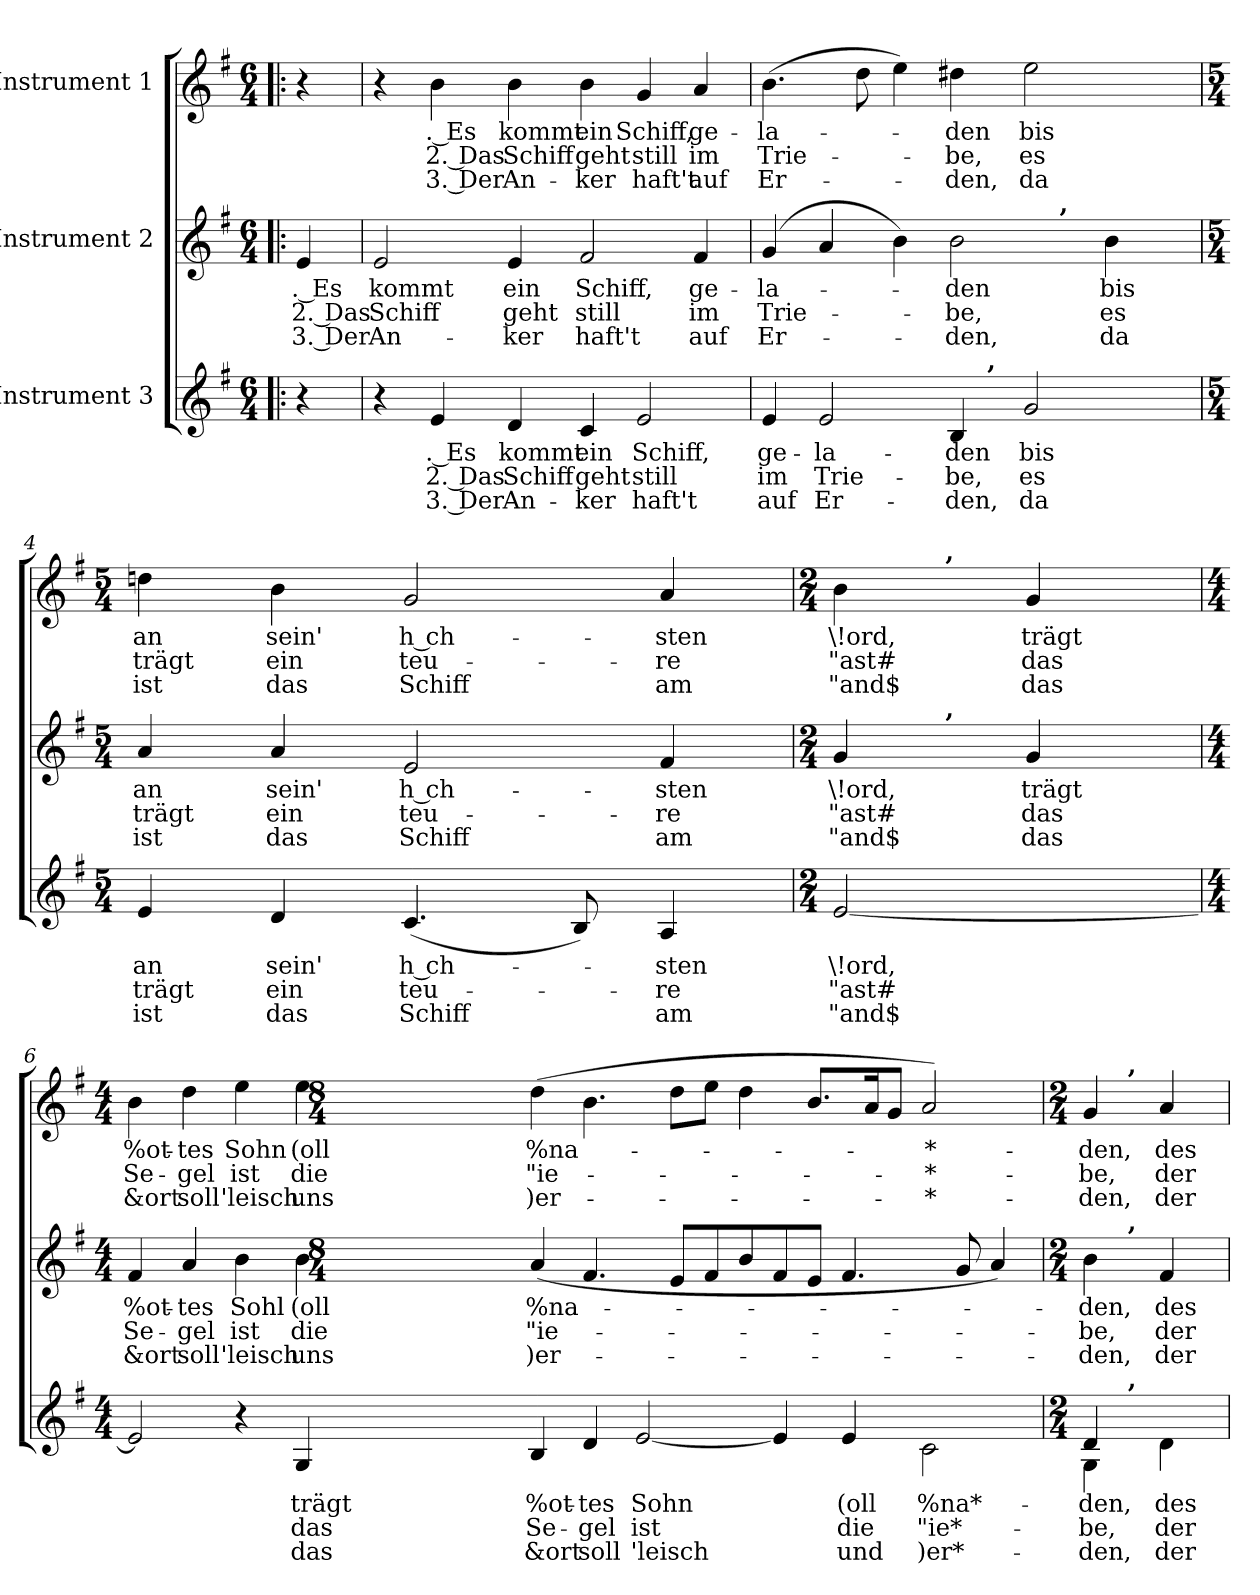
**kern	**text	**text	**text	**kern	**text	**text	**text	**kern	**text	**text	**text
*part3	*part3	*part3	*part3	*part2	*part2	*part2	*part2	*part1	*part1	*part1	*part1
*staff3	*staff3	*staff3	*staff3	*staff2	*staff2	*staff2	*staff2	*staff1	*staff1	*staff1	*staff1
*I"Instrument 3	*	*	*	*I"Instrument 2	*	*	*	*I"Instrument 1	*	*	*
!!LO:PB:g=z
*stria5	*	*	*	*stria5	*	*	*	*stria5	*	*	*
*clefG2	*	*	*	*clefG2	*	*	*	*clefG2	*	*	*
*k[f#]	*	*	*	*k[f#]	*	*	*	*k[f#]	*	*	*
*G:	*	*	*	*G:	*	*	*	*G:	*	*	*
*M6/4	*	*	*	*M6/4	*	*	*	*M6/4	*	*	*
=1!|:	=1!|:	=1!|:	=1!|:	=1!|:	=1!|:	=1!|:	=1!|:	=1!|:	=1!|:	=1!|:	=1!|:
!	!	!	!	!	!LO:LY:b:rj	!LO:LY:b:rj	!LO:LY:b:rj	!	!	!	!
4r	.	.	.	4e/	. Es	2. Das	3. Der	4r	.	.	.
=2	=2	=2	=2	=2	=2	=2	=2	=2	=2	=2	=2
!	!	!	!	!	!LO:LY:b:cj	!LO:LY:b:cj	!LO:LY:b:cj	!	!	!	!
4r	.	.	.	2e/	kommt	Schiff	An-	4r	.	.	.
!	!LO:LY:b:rj	!LO:LY:b:rj	!LO:LY:b:rj	!	!	!	!	!	!LO:LY:b:rj	!LO:LY:b:rj	!LO:LY:b:rj
4e/	. Es	2. Das	3. Der	.	.	.	.	4b\	. Es	2. Das	3. Der
!	!LO:LY:b:cj	!LO:LY:b:cj	!LO:LY:b:cj	!	!LO:LY:b:cj	!LO:LY:b:cj	!LO:LY:b:cj	!	!LO:LY:b:cj	!LO:LY:b:cj	!LO:LY:b:cj
4d/	kommt	Schiff	An-	4e/	-ein	geht	ker	4b\	kommt	Schiff	An-
!	!LO:LY:b:cj	!LO:LY:b:cj	!LO:LY:b:cj	!	!LO:LY:b:cj	!LO:LY:b:cj	!LO:LY:b:cj	!	!LO:LY:b:cj	!LO:LY:b:cj	!LO:LY:b:cj
4c/	-ein	geht	ker	2f#/	Schiff,	still	haft't	4b\	-ein	geht	ker
!	!LO:LY:b:cj	!LO:LY:b:cj	!LO:LY:b:cj	!	!	!	!	!	!LO:LY:b:cj	!LO:LY:b:cj	!LO:LY:b:cj
2e/	Schiff,	still	haft't	.	.	.	.	4g/	Schiff,	still	haft't
!	!	!	!	!	!LO:LY:b:cj	!LO:LY:b:cj	!LO:LY:b:cj	!	!LO:LY:b:cj	!LO:LY:b:cj	!LO:LY:b:cj
.	.	.	.	4f#/	ge-	-im	auf	4a/	ge-	-im	auf
=3	=3	=3	=3	=3	=3	=3	=3	=3	=3	=3	=3
!	!LO:LY:b:cj	!LO:LY:b:cj	!LO:LY:b:cj	!	!LO:LY:b:cj	!LO:LY:b:cj	!LO:LY:b:cj	!	!LO:LY:b:cj	!LO:LY:b:cj	!LO:LY:b:cj
*^	*	*	*	*^	*	*	*	*	*	*	*
4e/	2..ryy	ge-	-im	auf	(>4g/	1ryy	la-	-Trie-	-Er-	(>4.b\	la-	-Trie-	-Er-
!	!	!LO:LY:b:cj	!LO:LY:b:cj	!LO:LY:b:cj	!	!	!	!	!	!	!	!	!
2e/	.	la-	-Trie-	-Er-	4a/	.	.	.	.	.	.	.	.
.	.	.	.	.	.	.	.	.	.	8dd\	.	.	.
.	.	.	.	.	4b\)	.	.	.	.	4ee\)	.	.	.
!	!	!LO:LY:b:cj	!LO:LY:b:cj	!LO:LY:b:cj	!	!	!LO:LY:b:cj	!LO:LY:b:cj	!LO:LY:b:cj	!	!LO:LY:b:cj	!LO:LY:b:cj	!LO:LY:b:cj
4B/	.	-den	be,	den,	2b\	.	-den	be,	den,	4dd#X\	-den	be,	den,
!	!LO:TX:a:B:t=,	!	!	!	!	!	!	!	!	!	!	!	!
.	2ryy	.	.	.	.	.	.	.	.	.	.	.	.
!	!	!LO:LY:b:cj	!LO:LY:b:cj	!LO:LY:b:cj	!	!	!	!	!	!	!LO:LY:b:cj	!LO:LY:b:cj	!LO:LY:b:cj
2g/	.	bis	es	da	.	16ryy	.	.	.	2ee\	bis	es	da
.	.	.	.	.	.	64ryy	.	.	.	.	.	.	.
!	!	!	!	!	!	!LO:TX:a:B:t=,	!	!	!	!	!	!	!
.	.	.	.	.	.	4ryy	.	.	.	.	.	.	.
!	!	!	!	!	!	!	!LO:LY:b:cj	!LO:LY:b:cj	!LO:LY:b:cj	!	!	!	!
.	.	.	.	.	4b\	.	bis	es	da	.	.	.	.
.	.	.	.	.	.	8ryy	.	.	.	.	.	.	.
.	8ryy	.	.	.	.	.	.	.	.	.	.	.	.
.	.	.	.	.	.	32.ryy	.	.	.	.	.	.	.
*v	*v	*	*	*	*	*	*	*	*	*	*	*	*
*	*	*	*	*v	*v	*	*	*	*	*	*	*
=4	=4	=4	=4	=4	=4	=4	=4	=4	=4	=4	=4
*M5/4	*	*	*	*M5/4	*	*	*	*M5/4	*	*	*
*^	*	*	*	*^	*	*	*	*	*	*	*
!	!	!LO:LY:b:cj	!LO:LY:b:cj	!LO:LY:b:cj	!	!	!LO:LY:b:cj	!LO:LY:b:cj	!LO:LY:b:cj	!	!LO:LY:b:cj	!LO:LY:b:cj	!LO:LY:b:cj
*v	*v	*	*	*	*	*	*	*	*	*	*	*	*
*	*	*	*	*v	*v	*	*	*	*	*	*	*
4e/	an	trägt	ist	4a/	an	trägt	ist	4ddn\	an	trägt	ist
!	!LO:LY:b:cj	!LO:LY:b:cj	!LO:LY:b:cj	!	!LO:LY:b:cj	!LO:LY:b:cj	!LO:LY:b:cj	!	!LO:LY:b:cj	!LO:LY:b:cj	!LO:LY:b:cj
4d/	sein'	ein	das	4a/	sein'	ein	das	4b\	sein'	ein	das
!	!LO:LY:b:rj	!LO:LY:b:cj	!LO:LY:b:cj	!	!LO:LY:b:rj	!LO:LY:b:cj	!LO:LY:b:cj	!	!LO:LY:b:rj	!LO:LY:b:cj	!LO:LY:b:cj
(<4.c/	h ch-	-teu-	-Schiff	2e/	h ch-	-teu-	-Schiff	2g/	h ch-	-teu-	-Schiff
8B/)	.	.	.	.	.	.	.	.	.	.	.
!	!LO:LY:b:cj	!LO:LY:b:cj	!LO:LY:b:cj	!	!LO:LY:b:cj	!LO:LY:b:cj	!LO:LY:b:cj	!	!LO:LY:b:cj	!LO:LY:b:cj	!LO:LY:b:cj
4A/	sten	re	am	4f#/	sten	re	am	4a/	sten	re	am
!!LO:LB:g=z
=5	=5	=5	=5	=5	=5	=5	=5	=5	=5	=5	=5
*M2/4	*	*	*	*M2/4	*	*	*	*M2/4	*	*	*
!	!LO:LY:b	!LO:LY:b	!LO:LY:b	!	!LO:LY:b:cj	!LO:LY:b:cj	!LO:LY:b:cj	!	!LO:LY:b:cj	!LO:LY:b:cj	!LO:LY:b:cj
*	*	*	*	*^	*	*	*	*^	*	*	*
[<2e/	\!ord,	"ast#	"and$	4g/	8ryy	\!ord,	"ast#	"and$	4b\	8ryy	\!ord,	"ast#	"and$
.	.	.	.	.	64ryy	.	.	.	.	64ryy	.	.	.
!	!	!	!	!	!	!	!	!	!	!LO:TX:a:B:t=,	!	!	!
!	!	!	!	!	!LO:TX:a:B:t=,	!	!	!	!	!	!	!	!
.	.	.	.	.	4ryy	.	.	.	.	4ryy	.	.	.
!	!	!	!	!	!	!LO:LY:b:cj	!LO:LY:b:cj	!LO:LY:b:cj	!	!	!LO:LY:b:cj	!LO:LY:b:cj	!LO:LY:b:cj
.	.	.	.	4g/	.	trägt	das	das	4g/	.	trägt	das	das
.	.	.	.	.	16..ryy	.	.	.	.	16..ryy	.	.	.
*	*	*	*	*v	*v	*	*	*	*	*	*	*	*
*	*	*	*	*	*	*	*	*v	*v	*	*	*
=6	=6	=6	=6	=6	=6	=6	=6	=6	=6	=6	=6
*M4/4	*	*	*	*M4/4	*	*	*	*M4/4	*	*	*
*	*	*	*	*^	*	*	*	*^	*	*	*
!	!	!	!	!	!	!LO:LY:b:cj	!LO:LY:b:cj	!LO:LY:b:cj	!	!	!LO:LY:b:cj	!LO:LY:b:cj	!LO:LY:b:cj
*	*	*	*	*v	*v	*	*	*	*	*	*	*	*
*	*	*	*	*	*	*	*	*v	*v	*	*	*
2e/]	.	.	.	4f#/	%ot-	-Se-	-&ort	4b\	%ot-	-Se-	-&ort
!	!	!	!	!	!LO:LY:b:cj	!LO:LY:b:cj	!LO:LY:b:cj	!	!LO:LY:b:cj	!LO:LY:b:cj	!LO:LY:b:cj
.	.	.	.	4a/	tes	gel	soll	4dd\	tes	gel	soll
!	!	!	!	!	!LO:LY:b:cj	!LO:LY:b:cj	!LO:LY:b:cj	!	!LO:LY:b:cj	!LO:LY:b:cj	!LO:LY:b:cj
4r	.	.	.	4b\	Sohl	ist	'leisch	4ee\	Sohn	ist	'leisch
!	!LO:LY:b:cj	!LO:LY:b:cj	!LO:LY:b:cj	!	!LO:LY:b:cj	!LO:LY:b:cj	!LO:LY:b:cj	!	!LO:LY:b:cj	!LO:LY:b:cj	!LO:LY:b:cj
4G/	trägt	das	das	4b\	(oll	die	uns	4ee\	(oll	die	uns
*	*	*	*	*M8/4	*	*	*	*M8/4	*	*	*
!	!LO:LY:b:cj	!LO:LY:b:cj	!LO:LY:b:cj	!	!LO:LY:b:cj	!LO:LY:b:cj	!LO:LY:b:cj	!	!LO:LY:b:cj	!LO:LY:b:cj	!LO:LY:b:cj
4B/	%ot-	-Se-	-&ort	(<4a/	%na-	-"ie-	-)er-	(>4dd\	%na-	-"ie-	-)er-
!	!LO:LY:b:cj	!LO:LY:b:cj	!LO:LY:b:cj	!	!	!	!	!	!	!	!
4d/	tes	gel	soll	4.f#/	.	.	.	4.b\	.	.	.
!	!LO:LY:b	!LO:LY:b:cj	!LO:LY:b	!	!	!	!	!	!	!	!
[<2e/	Sohn	ist	'leisch	.	.	.	.	.	.	.	.
.	.	.	.	8e/L	.	.	.	8dd\L	.	.	.
.	.	.	.	8f#/	.	.	.	8ee\J	.	.	.
.	.	.	.	8b/	.	.	.	4dd\	.	.	.
4e/]	.	.	.	8f#/	.	.	.	.	.	.	.
.	.	.	.	8e/J	.	.	.	8.b/L	.	.	.
!	!LO:LY:b:cj	!LO:LY:b:cj	!LO:LY:b:cj	!	!	!	!	!	!	!	!
4e/	(oll	die	und	4.f#/	.	.	.	.	.	.	.
.	.	.	.	.	.	.	.	16a/	.	.	.
.	.	.	.	.	.	.	.	8g/J	.	.	.
!	!LO:LY:b:cj	!LO:LY:b:cj	!LO:LY:b:cj	!	!	!	!	!	!LO:LY:b	!LO:LY:b	!LO:LY:b
2c\	%na*-	-"ie*-	-)er*-	.	.	.	.	2a/)	-*-	-*-	-*-
.	.	.	.	8g/	.	.	.	.	.	.	.
.	.	.	.	4a/)	.	.	.	.	.	.	.
!!LO:LB:g=z
=7	=7	=7	=7	=7	=7	=7	=7	=7	=7	=7	=7
*M2/4	*	*	*	*M2/4	*	*	*	*M2/4	*	*	*
!	!LO:LY:b:cj	!LO:LY:b:cj	!LO:LY:b:cj	!	!LO:LY:b:cj	!LO:LY:b:cj	!LO:LY:b:cj	!	!LO:LY:b:cj	!LO:LY:b:cj	!LO:LY:b:cj
*^	*	*	*	*^	*	*	*	*^	*	*	*
*	*^	*	*	*	*	*	*	*	*	*	*	*	*	*
4d/	4G\	8ryy	-den,	be,	den,	4b\	8ryy	-den,	be,	den,	4g/	8ryy	-den,	be,	den,
.	.	64ryy	.	.	.	.	64ryy	.	.	.	.	64ryy	.	.	.
!	!	!	!	!	!	!	!	!	!	!	!	!LO:TX:a:B:t=,	!	!	!
!	!	!	!	!	!	!	!LO:TX:a:B:t=,	!	!	!	!	!	!	!	!
!	!	!LO:TX:a:B:t=,	!	!	!	!	!	!	!	!	!	!	!	!	!
.	.	4ryy	.	.	.	.	4ryy	.	.	.	.	4ryy	.	.	.
!	!	!	!LO:LY:b:cj	!LO:LY:b:cj	!LO:LY:b:cj	!	!	!LO:LY:b:cj	!LO:LY:b:cj	!LO:LY:b:cj	!	!	!LO:LY:b:cj	!LO:LY:b:cj	!LO:LY:b:cj
4ryy	4d\	.	des	der	der	4f#/	.	des	der	der	4a/	.	des	der	der
.	.	16..ryy	.	.	.	.	16..ryy	.	.	.	.	16..ryy	.	.	.
*v	*v	*v	*	*	*	*	*	*	*	*	*v	*v	*	*	*
*	*	*	*	*v	*v	*	*	*	*	*	*	*
=	=	=	=	=	=	=	=	=	=	=	=
*-	*-	*-	*-	*-	*-	*-	*-	*-	*-	*-	*-
